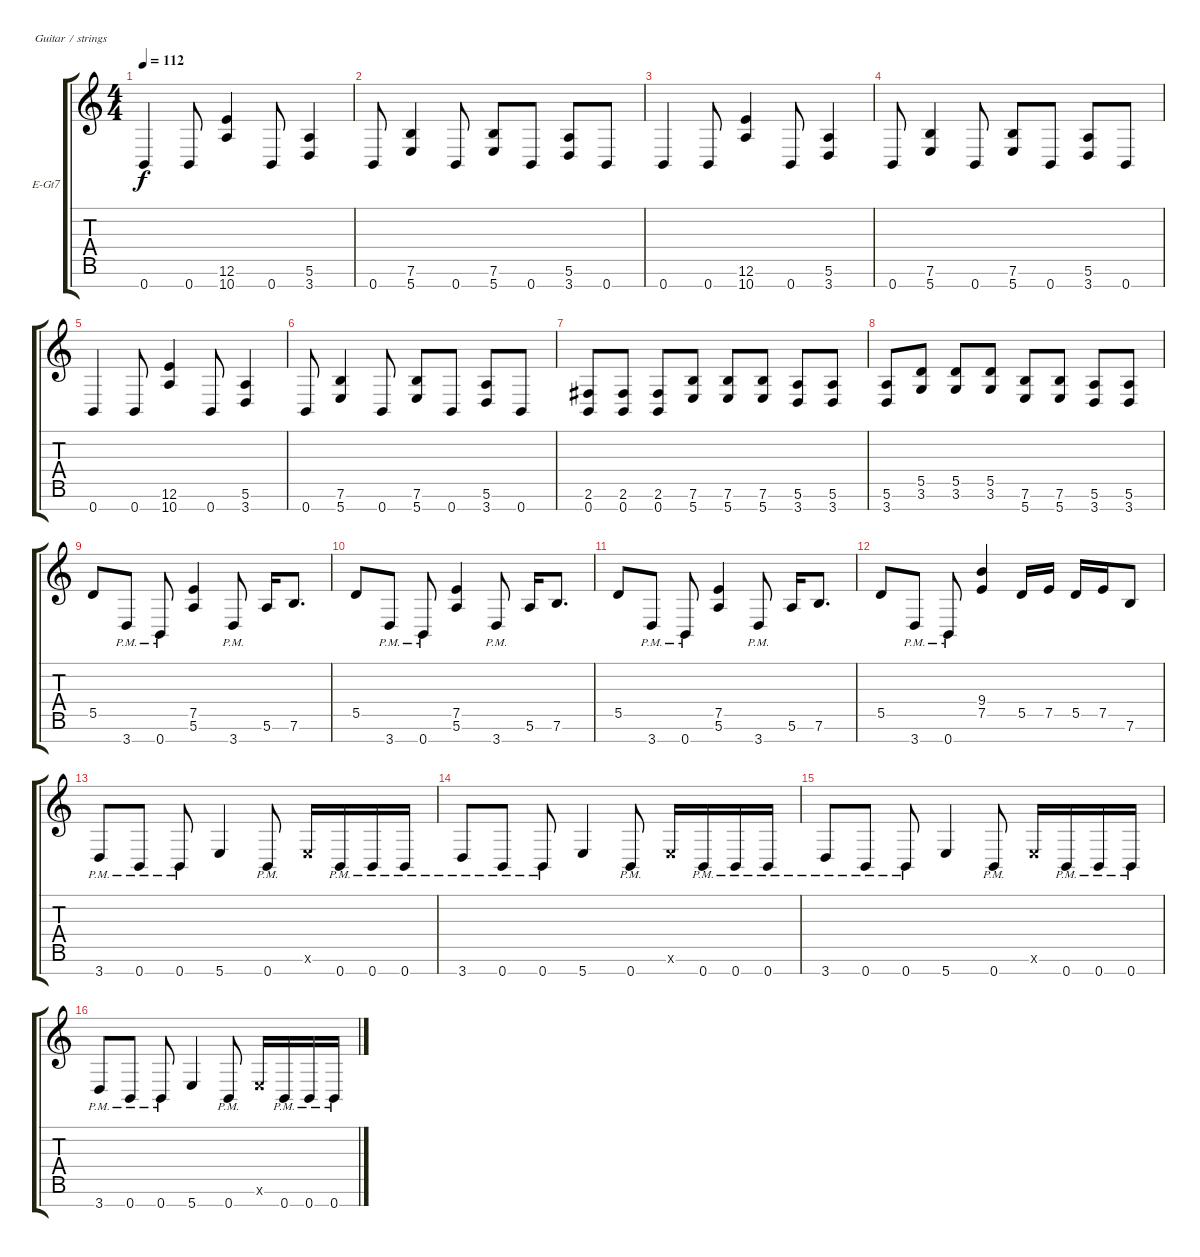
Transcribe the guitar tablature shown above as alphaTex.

\bracketExtendMode groupsimilarinstruments
\firstSystemTrackNameOrientation horizontal
\otherSystemsTrackNameOrientation horizontal
\track ("Adam Jones" "E-Gt7") {mute instrument distortionguitar}
\staff {score tabs}
\tuning (E4 B3 G3 D3 A2 E2 B1)
\ts (4 4)
\beaming (8 2 2 2 2)
\tempo 112
\clef g2
\ks c
0.7.4{dy f} 0.7.8 (12.6 10.7).4 0.7.8 (3.7 5.6).4 |
0.7.8 (5.7 7.6).4 0.7.8 (5.7 7.6).8 0.7.8 (3.7 5.6).8 0.7.8 |
0.7.4 0.7.8 (12.6 10.7).4 0.7.8 (3.7 5.6).4 |
0.7.8 (5.7 7.6).4 0.7.8 (5.7 7.6).8 0.7.8 (3.7 5.6).8 0.7.8 |
0.7.4 0.7.8 (12.6 10.7).4 0.7.8 (3.7 5.6).4 |
0.7.8 (5.7 7.6).4 0.7.8 (5.7 7.6).8 0.7.8 (3.7 5.6).8 0.7.8 |
(0.7 2.6).8 (0.7 2.6).8 (0.7 2.6).8 (5.7 7.6).8 (5.7 7.6).8 (5.7 7.6).8 (3.7 5.6).8 (3.7 5.6).8 |
(3.7 5.6).8 (3.6 5.5).8 (3.6 5.5).8 (3.6 5.5).8 (5.7 7.6).8 (5.7 7.6).8 (3.7 5.6).8 (3.7 5.6).8 |
5.5.8 3.7{pm}.8 0.7{pm}.8 (7.5 5.6).4 3.7{pm}.8 5.6.16 7.6.8{d} |
5.5.8 3.7{pm}.8 0.7{pm}.8 (7.5 5.6).4 3.7{pm}.8 5.6.16 7.6.8{d} |
5.5.8 3.7{pm}.8 0.7{pm}.8 (7.5 5.6).4 3.7{pm}.8 5.6.16 7.6.8{d} |
5.5.8 3.7{pm}.8 0.7{pm}.8 (7.5 9.4).4 5.5.16 7.5.16 5.5.16 7.5.16 7.6.8 |
3.7{pm}.8 0.7{pm}.8 0.7{pm}.8 5.7.4 0.7{pm}.8 0.6{x}.16 0.7{pm}.16 0.7{pm}.16 0.7{pm}.16 |
3.7{pm}.8 0.7{pm}.8 0.7{pm}.8 5.7.4 0.7{pm}.8 0.6{x}.16 0.7{pm}.16 0.7{pm}.16 0.7{pm}.16 |
3.7{pm}.8 0.7{pm}.8 0.7{pm}.8 5.7.4 0.7{pm}.8 0.6{x}.16 0.7{pm}.16 0.7{pm}.16 0.7{pm}.16 |
3.7{pm}.8 0.7{pm}.8 0.7{pm}.8 5.7.4 0.7{pm}.8 0.6{x}.16 0.7{pm}.16 0.7{pm}.16 0.7{pm}.16
